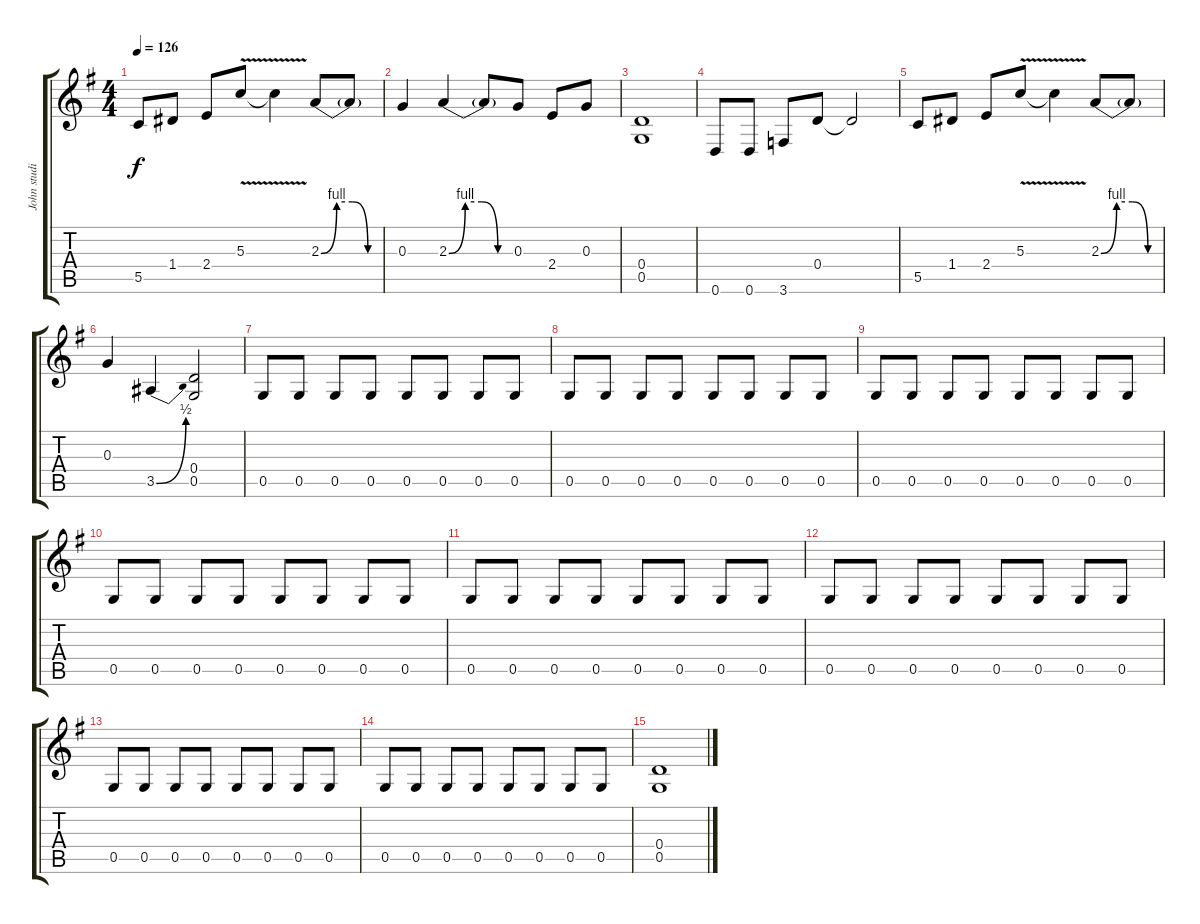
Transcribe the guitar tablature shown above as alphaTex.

\track ("John studio fills" "John studi") {instrument overdrivenguitar}
\staff {score tabs}
\tuning (D4 B3 G3 D3 G2 D2) {hide}
\ts (4 4)
\tempo 126
\clef g2
\ks g
5.5.8{dy f} 1.4.8 2.4.8 5.3{v}.8 5.3{t}.4 2.3{be (custom 0 0 15 4 30 4 45 0 60 0)}.8 2.3{t}.8 |
0.3.4 2.3{be (custom 0 0 15 4 30 4 45 0 60 0)}.4 2.3{t}.8 0.3.8 2.4.8 0.3.8 |
(0.4 0.5).1 |
0.6.8 0.6.8 3.6.8 0.4.8 0.4{t}.2 |
5.5.8 1.4.8 2.4.8 5.3{v}.8 5.3{t}.4 2.3{be (custom 0 0 15 4 30 4 45 0 60 0)}.8 2.3{t}.8 |
0.3.4 3.5{be (bend 0 0 60 2)}.4 (0.4 0.5).2 |
0.5.8 0.5.8 0.5.8 0.5.8 0.5.8 0.5.8 0.5.8 0.5.8 |
0.5.8 0.5.8 0.5.8 0.5.8 0.5.8 0.5.8 0.5.8 0.5.8 |
0.5.8 0.5.8 0.5.8 0.5.8 0.5.8 0.5.8 0.5.8 0.5.8 |
0.5.8 0.5.8 0.5.8 0.5.8 0.5.8 0.5.8 0.5.8 0.5.8 |
0.5.8 0.5.8 0.5.8 0.5.8 0.5.8 0.5.8 0.5.8 0.5.8 |
0.5.8 0.5.8 0.5.8 0.5.8 0.5.8 0.5.8 0.5.8 0.5.8 |
0.5.8 0.5.8 0.5.8 0.5.8 0.5.8 0.5.8 0.5.8 0.5.8 |
0.5.8 0.5.8 0.5.8 0.5.8 0.5.8 0.5.8 0.5.8 0.5.8 |
(0.4 0.5).1
